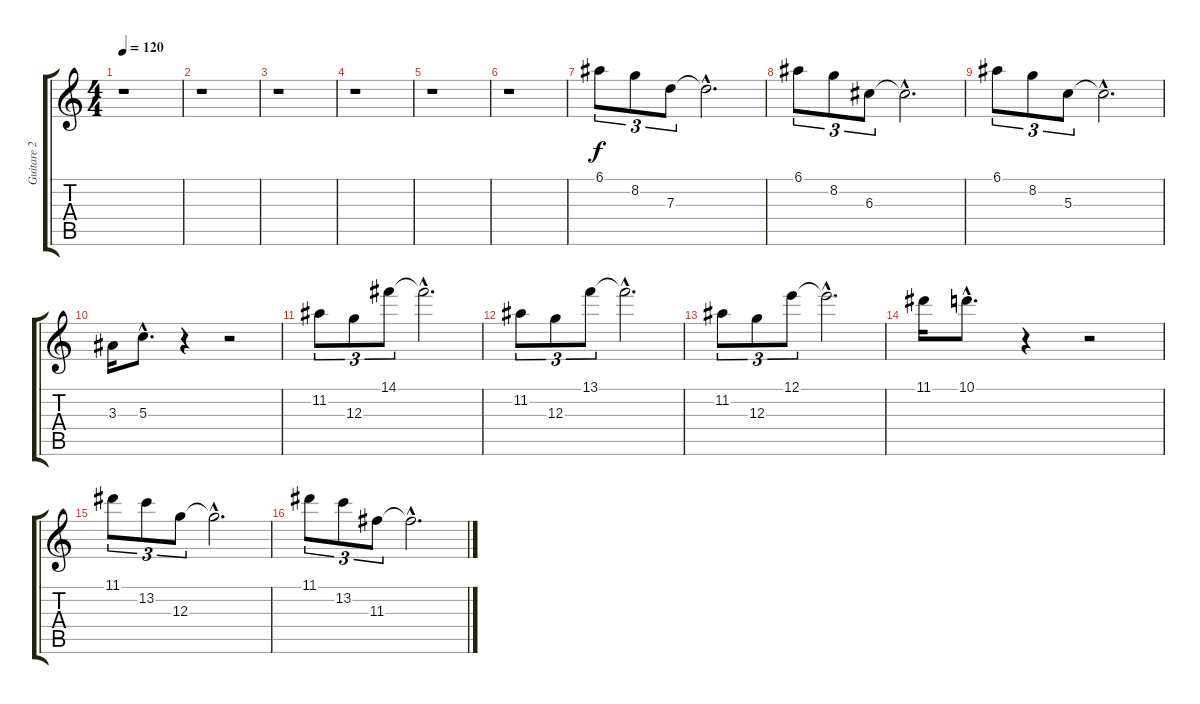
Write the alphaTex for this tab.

\track ("Guitare 2" "Guitare 2") {instrument overdrivenguitar}
\staff {score tabs}
\tuning (E4 B3 G3 D3 A2 E2) {hide}
\ts (4 4)
\tempo 120
\clef g2
\ks c
r.1{dy f instrument overdrivenguitar} |
r.1 |
r.1 |
r.1 |
r.1 |
r.1 |
6.1.8{tu (3 2)} 8.2.8{tu (3 2)} 7.3.8{tu (3 2)} 7.3{hac t}.2{d} |
6.1.8{tu (3 2)} 8.2.8{tu (3 2)} 6.3.8{tu (3 2)} 6.3{hac t}.2{d} |
6.1.8{tu (3 2)} 8.2.8{tu (3 2)} 5.3.8{tu (3 2)} 5.3{hac t}.2{d} |
3.3.16 5.3{hac}.8{d} r.4 r.2 |
11.2.8{tu (3 2)} 12.3.8{tu (3 2)} 14.1.8{tu (3 2)} 14.1{hac t}.2{d} |
11.2.8{tu (3 2)} 12.3.8{tu (3 2)} 13.1.8{tu (3 2)} 13.1{hac t}.2{d} |
11.2.8{tu (3 2)} 12.3.8{tu (3 2)} 12.1.8{tu (3 2)} 12.1{hac t}.2{d} |
11.1.16 10.1{hac}.8{d} r.4 r.2 |
11.1.8{tu (3 2)} 13.2.8{tu (3 2)} 12.3.8{tu (3 2)} 12.3{hac t}.2{d} |
11.1.8{tu (3 2)} 13.2.8{tu (3 2)} 11.3.8{tu (3 2)} 11.3{hac t}.2{d}
